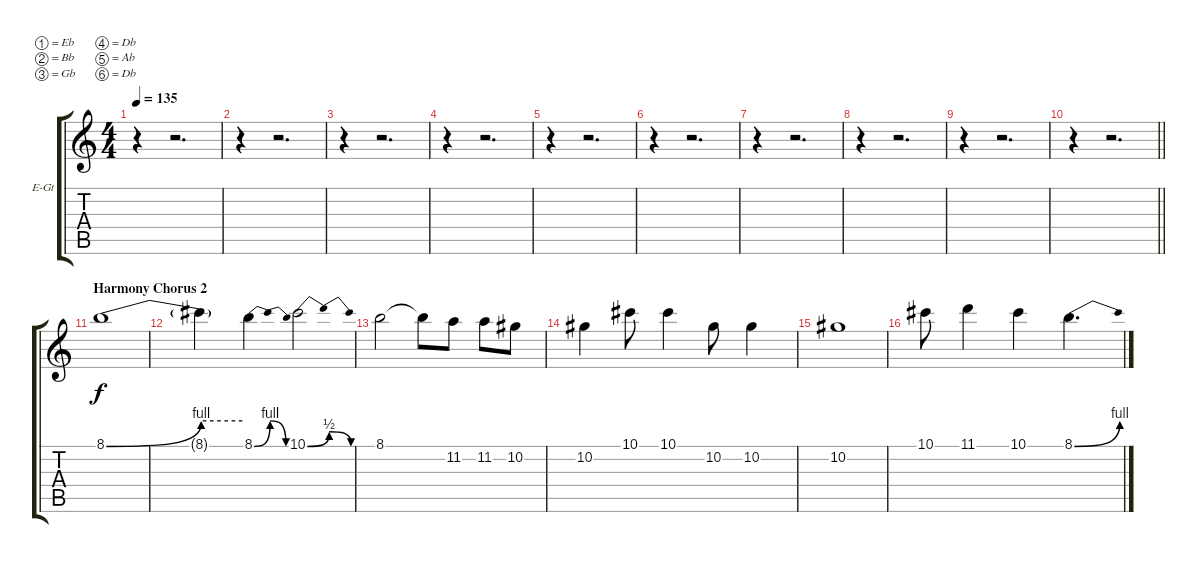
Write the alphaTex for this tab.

\bracketExtendMode groupsimilarinstruments
\firstSystemTrackNameOrientation horizontal
\otherSystemsTrackNameOrientation horizontal
\track ("Harmonic Guitar" "E-Gt") {instrument overdrivenguitar}
\staff {score tabs}
\tuning (Eb4 Bb3 Gb3 Db3 Ab2 Db2)
\ts (4 4)
\tempo 135
\clef g2
\ks c
r.4{dy mp} r.2{d} |
r.4 r.2{d} |
r.4 r.2{d} |
r.4 r.2{d} |
r.4 r.2{d} |
r.4 r.2{d} |
r.4 r.2{d} |
r.4 r.2{d} |
r.4 r.2{d} |
\barLineRight lightlight
r.4 r.2{d} |
\section ("" "Harmony Chorus 2")
8.1{be (bend 0 0 60 4)}.1{dy f} |
8.1{be (hold 0 4 60 4) t}.4 8.1{be (bendrelease 0 0 30 4 30 4 60 0)}.4 10.1{be (bendrelease 0 0 30 2 30 2 60 0)}.2 |
8.1.2 8.1{t}.8 11.2.8 11.2.8 10.2.8 |
10.2.4 10.1.8 10.1.4 10.2.8 10.2.4 |
10.2.1 |
10.1.8 11.1.4 10.1.4 8.1{be (bend 0 0 60 4)}.4{d}
